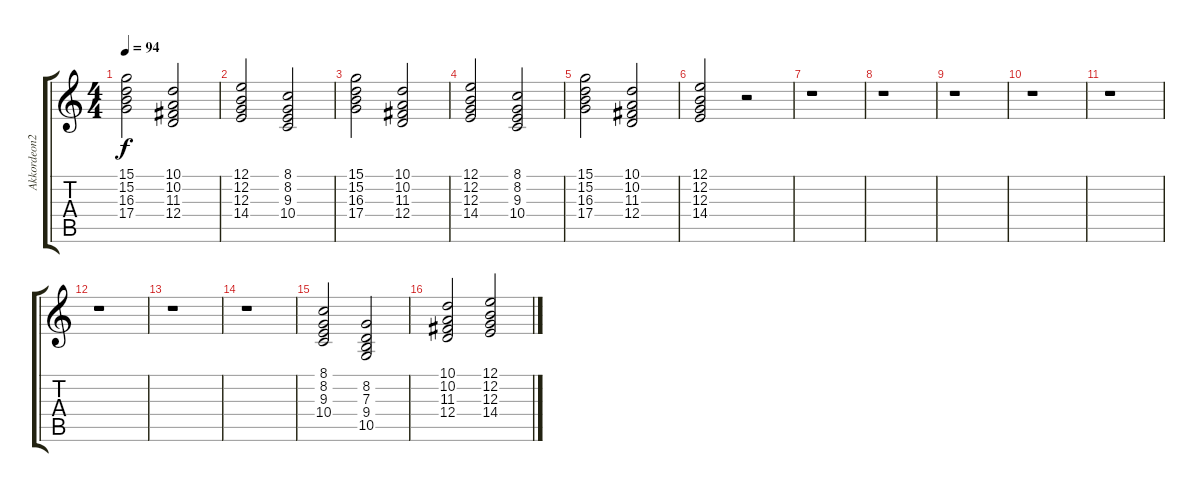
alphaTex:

\track ("Akkordeon2" "Akkordeon2") {instrument accordion}
\staff {score tabs}
\tuning (E4 B3 G3 D3 A2 E2) {hide}
\ts (4 4)
\tempo 94
\clef g2
\ks c
(15.1 15.2 16.3 17.4).2{dy f} (10.1 10.2 11.3 12.4).2 |
(12.1 12.2 12.3 14.4).2 (8.1 8.2 9.3 10.4).2 |
(15.1 15.2 16.3 17.4).2 (10.1 10.2 11.3 12.4).2 |
(12.1 12.2 12.3 14.4).2 (8.1 8.2 9.3 10.4).2 |
(15.1 15.2 16.3 17.4).2 (10.1 10.2 11.3 12.4).2 |
(12.1 12.2 12.3 14.4).2 r.2 |
r.1 |
r.1 |
r.1 |
r.1 |
r.1 |
r.1 |
r.1 |
r.1 |
(8.1 8.2 9.3 10.4).2 (8.2 7.3 9.4 10.5).2 |
(10.1 10.2 11.3 12.4).2 (12.1 12.2 12.3 14.4).2
